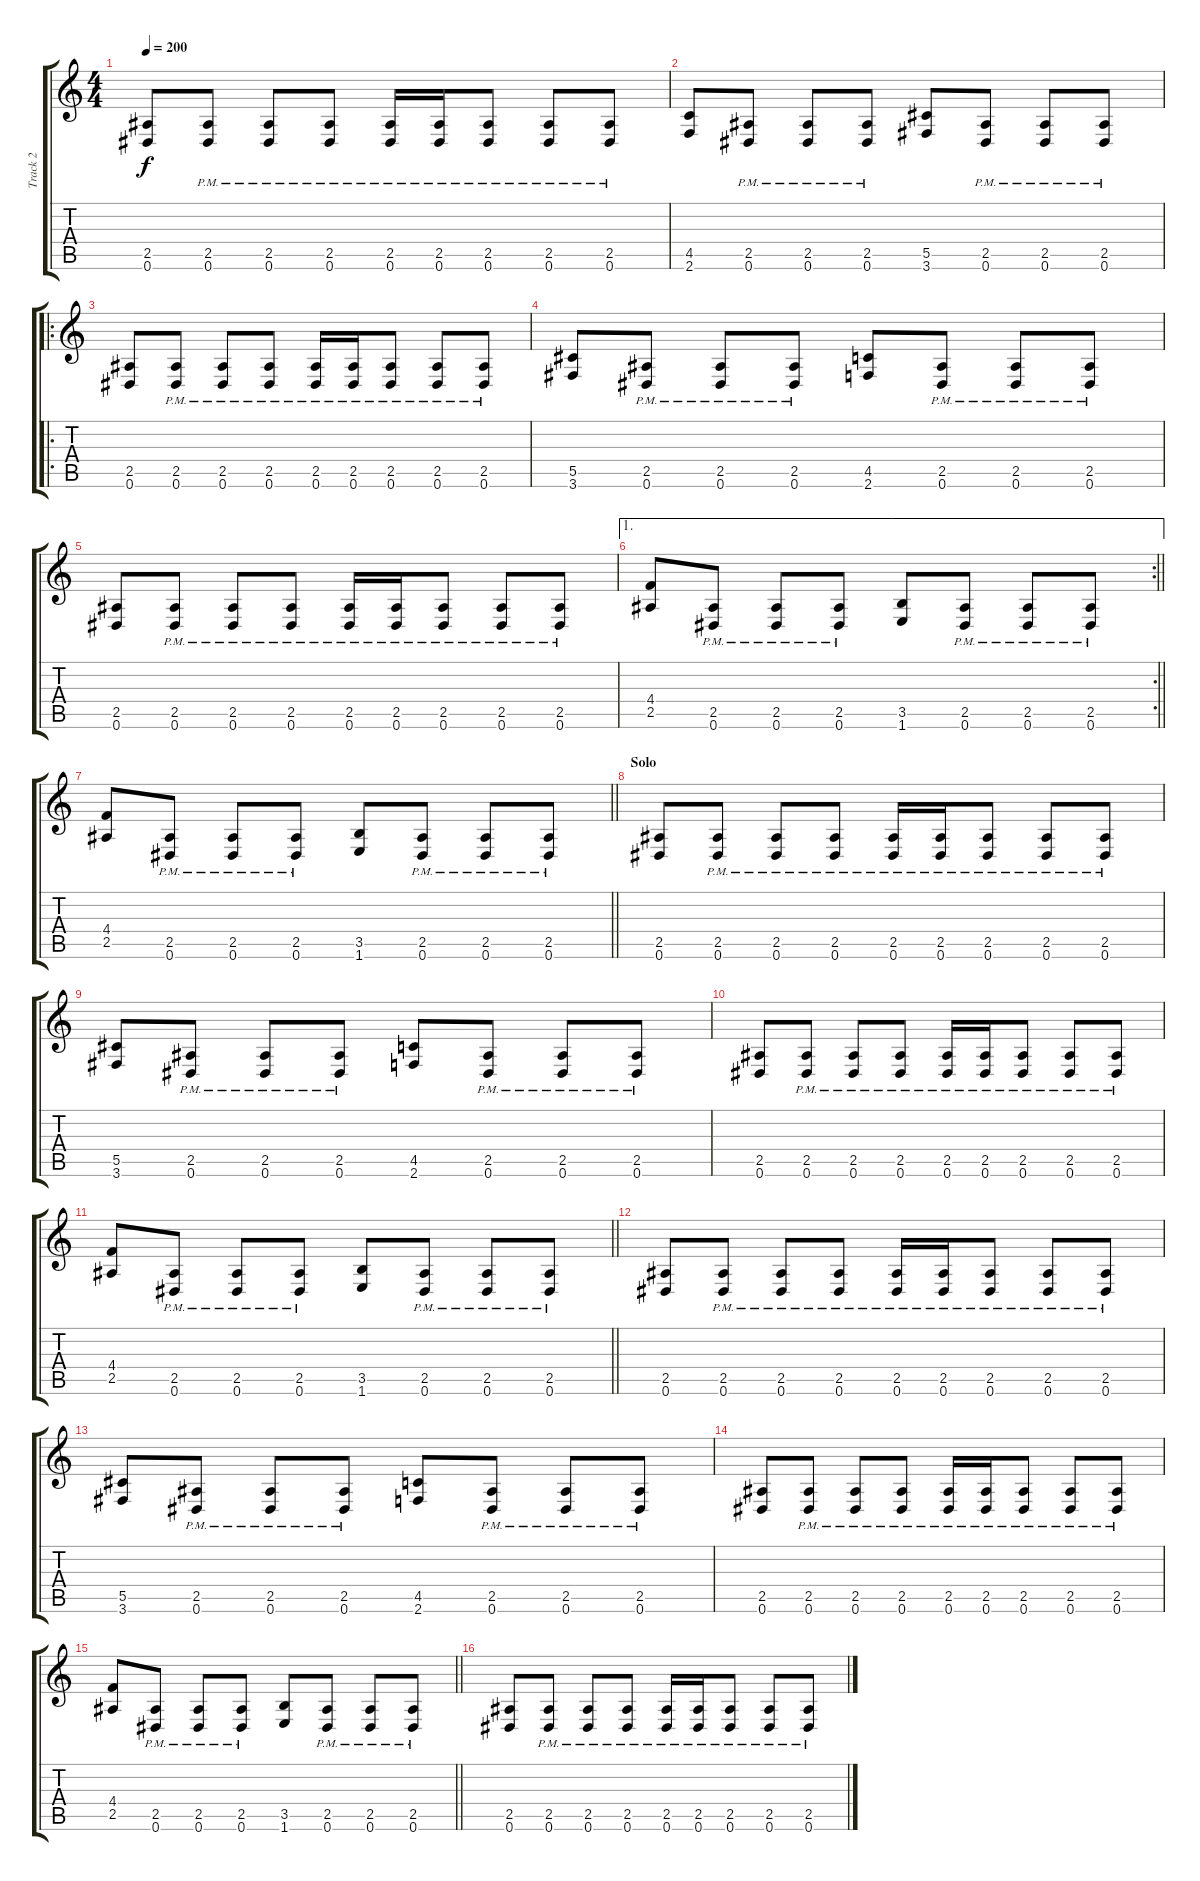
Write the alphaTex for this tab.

\track ("Track 2" "Track 2") {instrument overdrivenguitar}
\staff {score tabs}
\tuning (Eb4 Bb3 Gb3 Db3 Ab2 Eb2) {hide}
\ts (4 4)
\tempo 200
\clef g2
\ks c
(2.5 0.6).8{dy f} (2.5{pm} 0.6{pm}).8 (2.5{pm} 0.6{pm}).8 (2.5{pm} 0.6{pm}).8 (2.5{pm} 0.6{pm}).16 (2.5{pm} 0.6{pm}).16 (2.5{pm} 0.6{pm}).8 (2.5{pm} 0.6{pm}).8 (2.5{pm} 0.6{pm}).8 |
(4.5 2.6).8 (2.5{pm} 0.6{pm}).8 (2.5{pm} 0.6{pm}).8 (2.5{pm} 0.6{pm}).8 (5.5 3.6).8 (2.5{pm} 0.6{pm}).8 (2.5{pm} 0.6{pm}).8 (2.5{pm} 0.6{pm}).8 |
\ro
(2.5 0.6).8 (2.5{pm} 0.6{pm}).8 (2.5{pm} 0.6{pm}).8 (2.5{pm} 0.6{pm}).8 (2.5{pm} 0.6{pm}).16 (2.5{pm} 0.6{pm}).16 (2.5{pm} 0.6{pm}).8 (2.5{pm} 0.6{pm}).8 (2.5{pm} 0.6{pm}).8 |
(5.5 3.6).8 (2.5{pm} 0.6{pm}).8 (2.5{pm} 0.6{pm}).8 (2.5{pm} 0.6{pm}).8 (4.5 2.6).8 (2.5{pm} 0.6{pm}).8 (2.5{pm} 0.6{pm}).8 (2.5{pm} 0.6{pm}).8 |
(2.5 0.6).8 (2.5{pm} 0.6{pm}).8 (2.5{pm} 0.6{pm}).8 (2.5{pm} 0.6{pm}).8 (2.5{pm} 0.6{pm}).16 (2.5{pm} 0.6{pm}).16 (2.5{pm} 0.6{pm}).8 (2.5{pm} 0.6{pm}).8 (2.5{pm} 0.6{pm}).8 |
\ae 1
\rc 2
\barLineRight lightlight
(4.4 2.5).8 (2.5{pm} 0.6{pm}).8 (2.5{pm} 0.6{pm}).8 (2.5{pm} 0.6{pm}).8 (3.5 1.6).8 (2.5{pm} 0.6{pm}).8 (2.5{pm} 0.6{pm}).8 (2.5{pm} 0.6{pm}).8 |
\barLineRight lightlight
(4.4 2.5).8 (2.5{pm} 0.6{pm}).8 (2.5{pm} 0.6{pm}).8 (2.5{pm} 0.6{pm}).8 (3.5 1.6).8 (2.5{pm} 0.6{pm}).8 (2.5{pm} 0.6{pm}).8 (2.5{pm} 0.6{pm}).8 |
\section ("" "Solo")
(2.5 0.6).8 (2.5{pm} 0.6{pm}).8 (2.5{pm} 0.6{pm}).8 (2.5{pm} 0.6{pm}).8 (2.5{pm} 0.6{pm}).16 (2.5{pm} 0.6{pm}).16 (2.5{pm} 0.6{pm}).8 (2.5{pm} 0.6{pm}).8 (2.5{pm} 0.6{pm}).8 |
(5.5 3.6).8 (2.5{pm} 0.6{pm}).8 (2.5{pm} 0.6{pm}).8 (2.5{pm} 0.6{pm}).8 (4.5 2.6).8 (2.5{pm} 0.6{pm}).8 (2.5{pm} 0.6{pm}).8 (2.5{pm} 0.6{pm}).8 |
(2.5 0.6).8 (2.5{pm} 0.6{pm}).8 (2.5{pm} 0.6{pm}).8 (2.5{pm} 0.6{pm}).8 (2.5{pm} 0.6{pm}).16 (2.5{pm} 0.6{pm}).16 (2.5{pm} 0.6{pm}).8 (2.5{pm} 0.6{pm}).8 (2.5{pm} 0.6{pm}).8 |
\barLineRight lightlight
(4.4 2.5).8 (2.5{pm} 0.6{pm}).8 (2.5{pm} 0.6{pm}).8 (2.5{pm} 0.6{pm}).8 (3.5 1.6).8 (2.5{pm} 0.6{pm}).8 (2.5{pm} 0.6{pm}).8 (2.5{pm} 0.6{pm}).8 |
(2.5 0.6).8 (2.5{pm} 0.6{pm}).8 (2.5{pm} 0.6{pm}).8 (2.5{pm} 0.6{pm}).8 (2.5{pm} 0.6{pm}).16 (2.5{pm} 0.6{pm}).16 (2.5{pm} 0.6{pm}).8 (2.5{pm} 0.6{pm}).8 (2.5{pm} 0.6{pm}).8 |
(5.5 3.6).8 (2.5{pm} 0.6{pm}).8 (2.5{pm} 0.6{pm}).8 (2.5{pm} 0.6{pm}).8 (4.5 2.6).8 (2.5{pm} 0.6{pm}).8 (2.5{pm} 0.6{pm}).8 (2.5{pm} 0.6{pm}).8 |
(2.5 0.6).8 (2.5{pm} 0.6{pm}).8 (2.5{pm} 0.6{pm}).8 (2.5{pm} 0.6{pm}).8 (2.5{pm} 0.6{pm}).16 (2.5{pm} 0.6{pm}).16 (2.5{pm} 0.6{pm}).8 (2.5{pm} 0.6{pm}).8 (2.5{pm} 0.6{pm}).8 |
\barLineRight lightlight
(4.4 2.5).8 (2.5{pm} 0.6{pm}).8 (2.5{pm} 0.6{pm}).8 (2.5{pm} 0.6{pm}).8 (3.5 1.6).8 (2.5{pm} 0.6{pm}).8 (2.5{pm} 0.6{pm}).8 (2.5{pm} 0.6{pm}).8 |
(2.5 0.6).8 (2.5{pm} 0.6{pm}).8 (2.5{pm} 0.6{pm}).8 (2.5{pm} 0.6{pm}).8 (2.5{pm} 0.6{pm}).16 (2.5{pm} 0.6{pm}).16 (2.5{pm} 0.6{pm}).8 (2.5{pm} 0.6{pm}).8 (2.5{pm} 0.6{pm}).8
